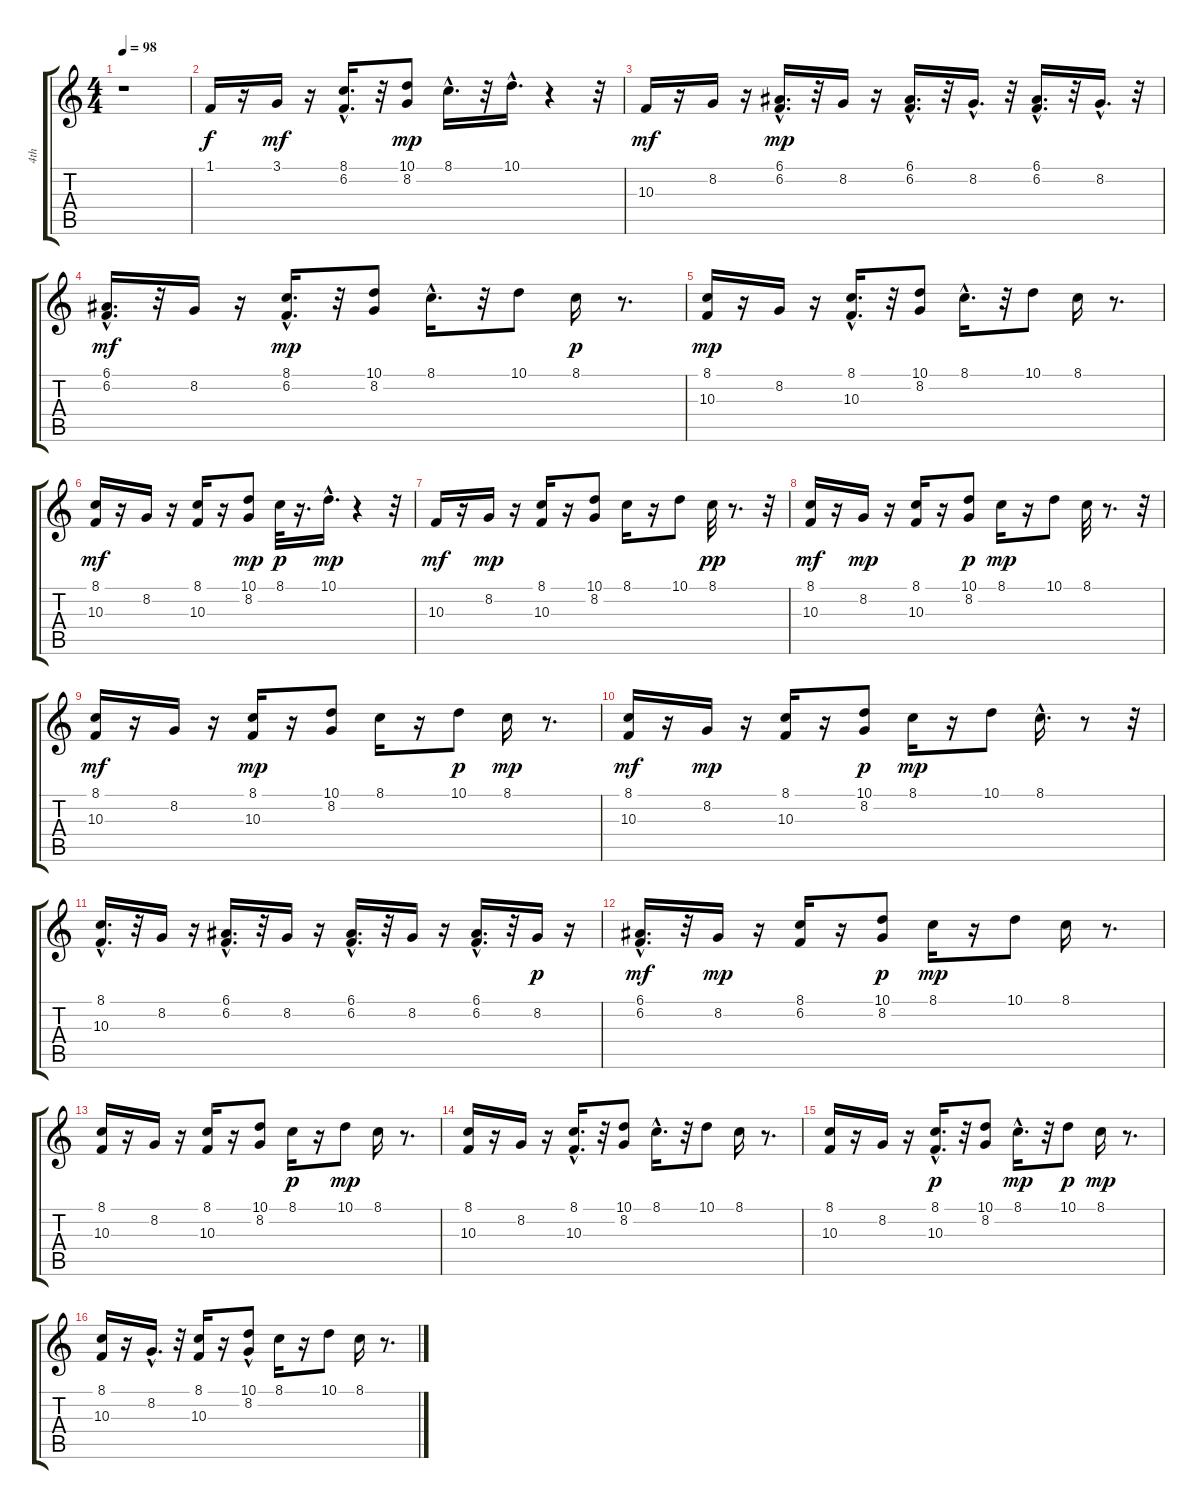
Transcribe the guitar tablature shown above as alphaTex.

\track ("4th" "4th") {instrument lead6voice}
\staff {score tabs}
\tuning (E4 B3 G3 D3 A2 E2) {hide}
\ts (4 4)
\tempo 98
\clef g2
\ks c
r.1{dy f} |
1.1.16 r.16 3.1.16{dy mf} r.16 (8.1{hac} 6.2).16{d} r.32 (10.1 8.2).8{dy mp} 8.1{hac}.16{d} r.32 10.1{hac}.16{d} r.4 r.32 |
10.3.16{dy mf} r.16 8.2.16 r.16 (6.1{hac} 6.2).16{d dy mp} r.32 8.2.16 r.16 (6.1{hac} 6.2{hac}).16{d} r.32 8.2{hac}.16{d} r.32 (6.1{hac} 6.2{hac}).16{d} r.32 8.2{hac}.16{d} r.32 |
(6.1{hac} 6.2).16{d dy mf} r.32 8.2.16 r.16 (8.1{hac} 6.2).16{d dy mp} r.32 (10.1 8.2).8 8.1{hac}.16{d} r.32 10.1.8 8.1.16{dy p} r.8{d} |
(8.1 10.3).16{dy mp} r.16 8.2.16 r.16 (8.1{hac} 10.3).16{d} r.32 (10.1 8.2).8 8.1{hac}.16{d} r.32 10.1.8 8.1.16 r.8{d} |
(8.1 10.3).16{dy mf} r.16 8.2.16 r.16 (8.1 10.3).16 r.16 (10.1 8.2).8{dy mp} 8.1.32{dy p} r.16{d} 10.1{hac}.16{d dy mp} r.4 r.32 |
10.3.16{dy mf} r.16 8.2.16{dy mp} r.16 (8.1 10.3).16 r.16 (10.1 8.2).8 8.1.16 r.16 10.1.8 8.1.32{dy pp} r.8{d} r.32 |
(8.1 10.3).16{dy mf} r.16 8.2.16{dy mp} r.16 (8.1 10.3).16 r.16 (10.1 8.2).8{dy p} 8.1.16{dy mp} r.16 10.1.8 8.1.32 r.8{d} r.32 |
(8.1 10.3).16{dy mf} r.16 8.2.16 r.16 (8.1 10.3).16{dy mp} r.16 (10.1 8.2).8 8.1.16 r.16 10.1.8{dy p} 8.1.16{dy mp} r.8{d} |
(8.1 10.3).16{dy mf} r.16 8.2.16{dy mp} r.16 (8.1 10.3).16 r.16 (10.1 8.2).8{dy p} 8.1.16{dy mp} r.16 10.1.8 8.1{hac}.16{d} r.8 r.32 |
(8.1{hac} 10.3).16{d} r.32 8.2.16 r.16 (6.1{hac} 6.2).16{d} r.32 8.2.16 r.16 (6.1{hac} 6.2).16{d} r.32 8.2.16 r.16 (6.1{hac} 6.2).16{d} r.32 8.2.16{dy p} r.16 |
(6.1{hac} 6.2).16{d dy mf} r.32 8.2.16{dy mp} r.16 (8.1 6.2).16 r.16 (10.1 8.2).8{dy p} 8.1.16{dy mp} r.16 10.1.8 8.1.16 r.8{d} |
(8.1 10.3).16 r.16 8.2.16 r.16 (8.1 10.3).16 r.16 (10.1 8.2).8 8.1.16{dy p} r.16 10.1.8{dy mp} 8.1.16 r.8{d} |
(8.1 10.3).16 r.16 8.2.16 r.16 (8.1{hac} 10.3).16{d} r.32 (10.1 8.2).8 8.1{hac}.16{d} r.32 10.1.8 8.1.16 r.8{d} |
(8.1 10.3).16 r.16 8.2.16 r.16 (8.1{hac} 10.3).16{d dy p} r.32 (10.1 8.2).8 8.1{hac}.16{d dy mp} r.32 10.1.8{dy p} 8.1.16{dy mp} r.8{d} |
(8.1 10.3).16 r.16 8.2{hac}.16{d} r.32 (8.1 10.3).16 r.16 (10.1 8.2{hac}).8 8.1.16 r.16 10.1.8 8.1.16 r.8{d}
